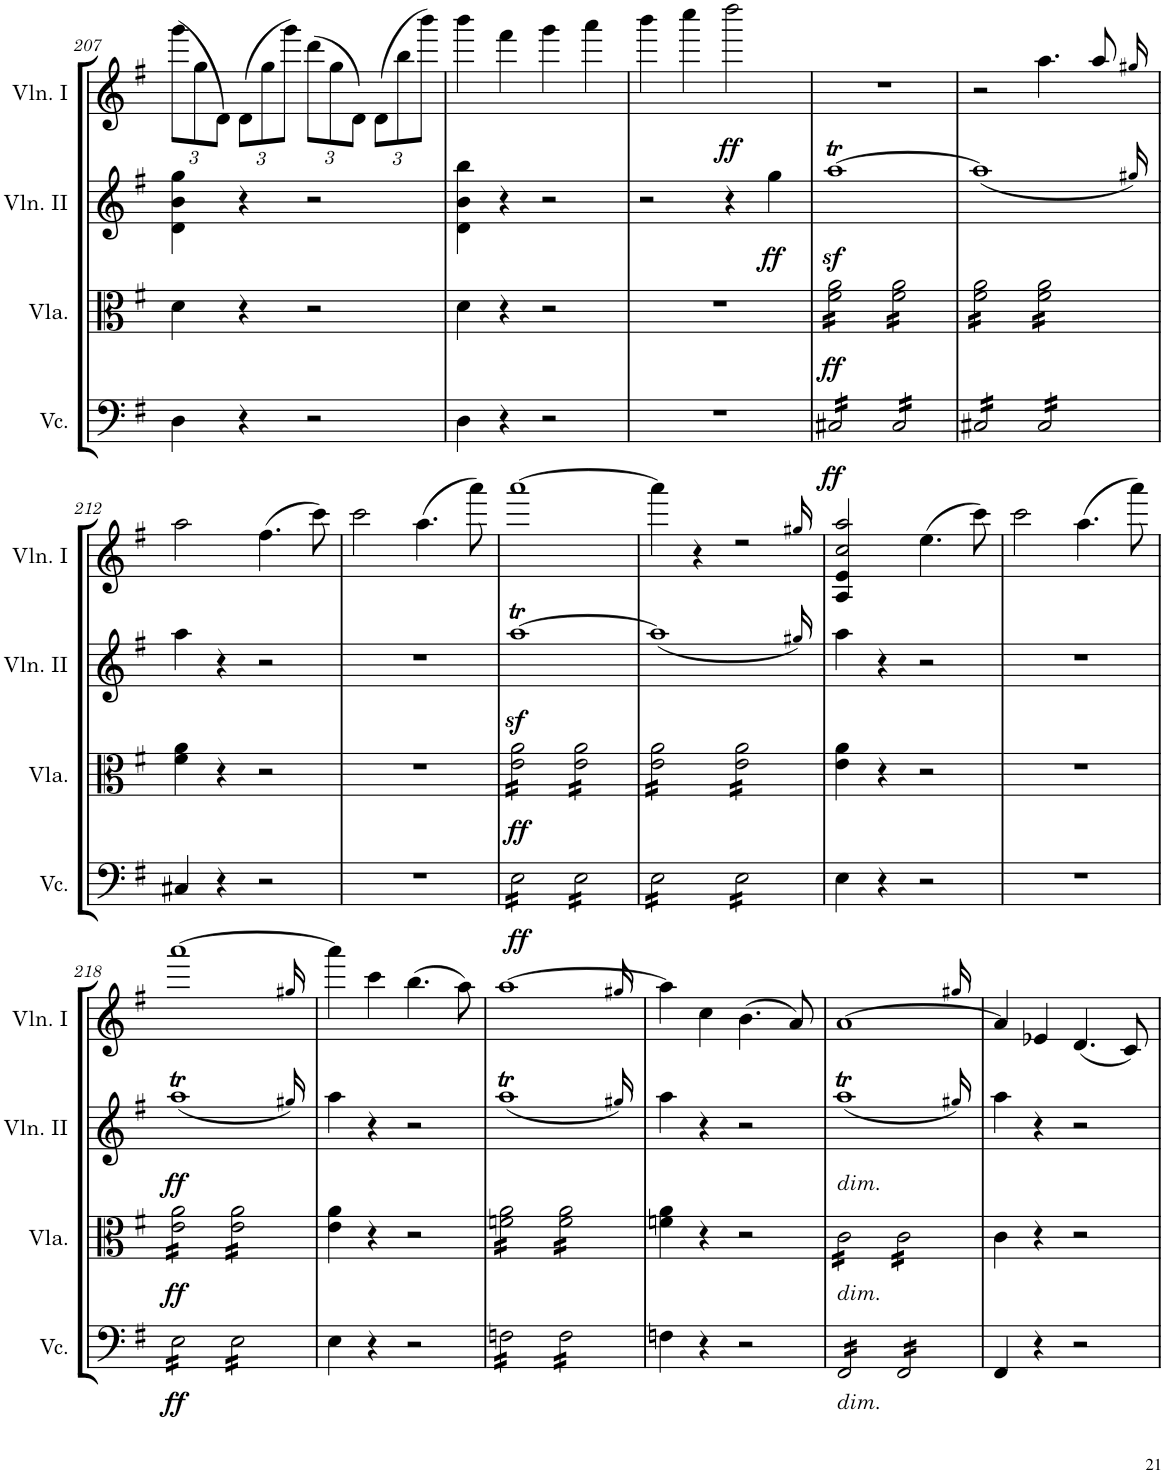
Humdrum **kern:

**kern	**dynam	**kern	**dynam	**kern	**dynam	**kern	**dynam
*part4	*part4	*part3	*part3	*part2	*part2	*part1	*part1
*staff4	*staff4	*staff3	*staff3	*staff2	*staff2	*staff1	*staff1
*I"Violoncellos	*	*I"Violas	*	*I"Violins II	*	*I"Violins I	*
*I'Vc.	*	*I'Vla.	*	*I'Vln. II	*	*I'Vln. I	*
!!LO:PB:g=z
*clefF4	*	*clefC3	*	*clefG2	*	*clefG2	*
*k[f#]	*	*k[f#]	*	*k[f#]	*	*k[f#]	*
*M4/4	*	*M4/4	*	*M4/4	*	*M4/4	*
*	*	*	*	*	*	*Xbrackettup	*
=207	=207	=207	=207	=207	=207	=207	=207
4D\	.	4d\	.	4d\ 4b\ 4gg\	.	(12ggg\L	.
.	.	.	.	.	.	12gg\	.
.	.	.	.	.	.	12d\J)	.
4r	.	4r	.	4r	.	(12d\L	.
.	.	.	.	.	.	12gg\	.
.	.	.	.	.	.	12ggg\J)	.
2r	.	2r	.	2r	.	(12ddd\L	.
.	.	.	.	.	.	12gg\	.
.	.	.	.	.	.	12d\J)	.
.	.	.	.	.	.	(12d\L	.
.	.	.	.	.	.	12bb\	.
.	.	.	.	.	.	12bbb\J)	.
=208	=208	=208	=208	=208	=208	=208	=208
4D\	.	4d\	.	4d\ 4b\ 4bb\	.	4bbb\	.
4r	.	4r	.	4r	.	4fff#\	.
2r	.	2r	.	2r	.	4ggg\	.
.	.	.	.	.	.	4aaa\	.
=209	=209	=209	=209	=209	=209	=209	=209
1r	.	1r	.	2r	.	4bbb\	.
.	.	.	.	.	.	4cccc\	.
!	!	!	!	!	!	!	!LO:DY:b
.	.	.	.	4r	.	2dddd\	ff
!	!	!	!	!	!LO:DY:b	!	!
.	.	.	.	4gg\	ff	.	.
=210	=210	=210	=210	=210	=210	=210	=210
!	!LO:DY:b	!	!LO:DY:b	!	!	!	!
*tremolo	*	*	*	*	*	*	*
*	*	*tremolo	*	*	*	*	*
16C#X/LL	ff	16f#\ 16a\LL	ff	[>1aaz<T	.	1r	.
16C#X/	.	16f#\ 16a\	.	.	.	.	.
16C#X/	.	16f#\ 16a\	.	.	.	.	.
16C#X/	.	16f#\ 16a\	.	.	.	.	.
16C#X/	.	16f#\ 16a\	.	.	.	.	.
16C#X/	.	16f#\ 16a\	.	.	.	.	.
16C#X/	.	16f#\ 16a\	.	.	.	.	.
16C#X/JJ	.	16f#\ 16a\JJ	.	.	.	.	.
16C#/LL	.	16f#\ 16a\LL	.	.	.	.	.
16C#/	.	16f#\ 16a\	.	.	.	.	.
16C#/	.	16f#\ 16a\	.	.	.	.	.
16C#/	.	16f#\ 16a\	.	.	.	.	.
16C#/	.	16f#\ 16a\	.	.	.	.	.
16C#/	.	16f#\ 16a\	.	.	.	.	.
16C#/	.	16f#\ 16a\	.	.	.	.	.
16C#/JJ	.	16f#\ 16a\JJ	.	.	.	.	.
=211	=211	=211	=211	=211	=211	=211	=211
*	*	*	*	*^	*	*^	*
16C#X/LL	.	16f#\ 16a\LL	.	(<1aa]	2...ryy	.	2r	2...ryy	.
16C#X/	.	16f#\ 16a\	.	.	.	.	.	.	.
16C#X/	.	16f#\ 16a\	.	.	.	.	.	.	.
16C#X/	.	16f#\ 16a\	.	.	.	.	.	.	.
16C#X/	.	16f#\ 16a\	.	.	.	.	.	.	.
16C#X/	.	16f#\ 16a\	.	.	.	.	.	.	.
16C#X/	.	16f#\ 16a\	.	.	.	.	.	.	.
16C#X/JJ	.	16f#\ 16a\JJ	.	.	.	.	.	.	.
16C#/LL	.	16f#\ 16a\LL	.	.	.	.	4.aa\	.	.
16C#/	.	16f#\ 16a\	.	.	.	.	.	.	.
16C#/	.	16f#\ 16a\	.	.	.	.	.	.	.
16C#/	.	16f#\ 16a\	.	.	.	.	.	.	.
16C#/	.	16f#\ 16a\	.	.	.	.	.	.	.
16C#/	.	16f#\ 16a\	.	.	.	.	.	.	.
16C#/	.	16f#\ 16a\	.	.	.	.	8aa/	.	.
16C#/JJ	.	16f#\ 16a\JJ	.	.	16gg#X!/)	.	.	16gg#X!/	.
*	*	*Xtremolo	*	*	*	*	*	*	*
*Xtremolo	*	*	*	*	*	*	*	*	*
*	*	*	*	*v	*v	*	*	*	*
*	*	*	*	*	*	*v	*v	*
!!LO:LB:g=z
=212	=212	=212	=212	=212	=212	=212	=212
4C#X/	.	4f#\ 4a\	.	4aa\	.	2aa\	.
4r	.	4r	.	4r	.	.	.
2r	.	2r	.	2r	.	(4.ff#\	.
.	.	.	.	.	.	8ccc\)	.
=213	=213	=213	=213	=213	=213	=213	=213
1r	.	1r	.	1r	.	2ccc\	.
.	.	.	.	.	.	(4.aa\	.
.	.	.	.	.	.	8aaa\)	.
=214	=214	=214	=214	=214	=214	=214	=214
!	!LO:DY:b	!	!LO:DY:b	!	!	!	!
*tremolo	*	*	*	*	*	*	*
*	*	*tremolo	*	*	*	*	*
16E\LL	ff	16e\ 16a\LL	ff	[>1aaz<T	.	[1aaa	.
16E\	.	16e\ 16a\	.	.	.	.	.
16E\	.	16e\ 16a\	.	.	.	.	.
16E\	.	16e\ 16a\	.	.	.	.	.
16E\	.	16e\ 16a\	.	.	.	.	.
16E\	.	16e\ 16a\	.	.	.	.	.
16E\	.	16e\ 16a\	.	.	.	.	.
16E\JJ	.	16e\ 16a\JJ	.	.	.	.	.
16E\LL	.	16e\ 16a\LL	.	.	.	.	.
16E\	.	16e\ 16a\	.	.	.	.	.
16E\	.	16e\ 16a\	.	.	.	.	.
16E\	.	16e\ 16a\	.	.	.	.	.
16E\	.	16e\ 16a\	.	.	.	.	.
16E\	.	16e\ 16a\	.	.	.	.	.
16E\	.	16e\ 16a\	.	.	.	.	.
16E\JJ	.	16e\ 16a\JJ	.	.	.	.	.
=215	=215	=215	=215	=215	=215	=215	=215
*	*	*	*	*^	*	*^	*
16E\LL	.	16e\ 16a\LL	.	(<1aa]	2...ryy	.	4aaa\]	2...ryy	.
16E\	.	16e\ 16a\	.	.	.	.	.	.	.
16E\	.	16e\ 16a\	.	.	.	.	.	.	.
16E\	.	16e\ 16a\	.	.	.	.	.	.	.
16E\	.	16e\ 16a\	.	.	.	.	4r	.	.
16E\	.	16e\ 16a\	.	.	.	.	.	.	.
16E\	.	16e\ 16a\	.	.	.	.	.	.	.
16E\JJ	.	16e\ 16a\JJ	.	.	.	.	.	.	.
16E\LL	.	16e\ 16a\LL	.	.	.	.	2r	.	.
16E\	.	16e\ 16a\	.	.	.	.	.	.	.
16E\	.	16e\ 16a\	.	.	.	.	.	.	.
16E\	.	16e\ 16a\	.	.	.	.	.	.	.
16E\	.	16e\ 16a\	.	.	.	.	.	.	.
16E\	.	16e\ 16a\	.	.	.	.	.	.	.
16E\	.	16e\ 16a\	.	.	.	.	.	.	.
16E\JJ	.	16e\ 16a\JJ	.	.	16gg#X!/)	.	.	16gg#X!/	.
*	*	*Xtremolo	*	*	*	*	*	*	*
*Xtremolo	*	*	*	*	*	*	*	*	*
=216	=216	=216	=216	=216	=216	=216	=216	=216	=216
!	!	!	!	!	!	!	!LO:N:n=1:head=solid	!	!
!	!	!	!	!	!	!	!LO:N:n=2:head=solid	!	!
*	*	*	*	*v	*v	*	*	*	*
*	*	*	*	*	*	*v	*v	*
4E\	.	4e\ 4a\	.	4aa\	.	2A/ 2e/ 2cc/ 2aa/	.
4r	.	4r	.	4r	.	.	.
2r	.	2r	.	2r	.	(4.ee\	.
.	.	.	.	.	.	8ccc\)	.
=217	=217	=217	=217	=217	=217	=217	=217
1r	.	1r	.	1r	.	2ccc\	.
.	.	.	.	.	.	(4.aa\	.
.	.	.	.	.	.	8aaa\)	.
!!LO:LB:g=z
=218	=218	=218	=218	=218	=218	=218	=218
*	*	*	*	*^	*	*^	*
!	!LO:DY:b	!	!LO:DY:b	!	!	!LO:DY:b	!	!	!
*tremolo	*	*	*	*	*	*	*	*	*
*	*	*tremolo	*	*	*	*	*	*	*
16E\LL	ff	16e\ 16a\LL	ff	(<1aaT	2...ryy	ff	[1aaa	2...ryy	.
16E\	.	16e\ 16a\	.	.	.	.	.	.	.
16E\	.	16e\ 16a\	.	.	.	.	.	.	.
16E\	.	16e\ 16a\	.	.	.	.	.	.	.
16E\	.	16e\ 16a\	.	.	.	.	.	.	.
16E\	.	16e\ 16a\	.	.	.	.	.	.	.
16E\	.	16e\ 16a\	.	.	.	.	.	.	.
16E\JJ	.	16e\ 16a\JJ	.	.	.	.	.	.	.
16E\LL	.	16e\ 16a\LL	.	.	.	.	.	.	.
16E\	.	16e\ 16a\	.	.	.	.	.	.	.
16E\	.	16e\ 16a\	.	.	.	.	.	.	.
16E\	.	16e\ 16a\	.	.	.	.	.	.	.
16E\	.	16e\ 16a\	.	.	.	.	.	.	.
16E\	.	16e\ 16a\	.	.	.	.	.	.	.
16E\	.	16e\ 16a\	.	.	.	.	.	.	.
16E\JJ	.	16e\ 16a\JJ	.	.	16gg#X!/)	.	.	16gg#X!/	.
*	*	*Xtremolo	*	*	*	*	*	*	*
*Xtremolo	*	*	*	*	*	*	*	*	*
*	*	*	*	*v	*v	*	*	*	*
*	*	*	*	*	*	*v	*v	*
=219	=219	=219	=219	=219	=219	=219	=219
4E\	.	4e\ 4a\	.	4aa\	.	4aaa\]	.
4r	.	4r	.	4r	.	4ccc\	.
2r	.	2r	.	2r	.	(4.bb\	.
.	.	.	.	.	.	8aa\)	.
=220	=220	=220	=220	=220	=220	=220	=220
*	*	*	*	*^	*	*^	*
*tremolo	*	*	*	*	*	*	*	*	*
*	*	*tremolo	*	*	*	*	*	*	*
16Fn\LL	.	16fn\ 16a\LL	.	(<1aaT	2...ryy	.	[1aa	2...ryy	.
16Fn\	.	16fn\ 16a\	.	.	.	.	.	.	.
16Fn\	.	16fn\ 16a\	.	.	.	.	.	.	.
16Fn\	.	16fn\ 16a\	.	.	.	.	.	.	.
16Fn\	.	16fn\ 16a\	.	.	.	.	.	.	.
16Fn\	.	16fn\ 16a\	.	.	.	.	.	.	.
16Fn\	.	16fn\ 16a\	.	.	.	.	.	.	.
16Fn\JJ	.	16fn\ 16a\JJ	.	.	.	.	.	.	.
16F\LL	.	16f\ 16a\LL	.	.	.	.	.	.	.
16F\	.	16f\ 16a\	.	.	.	.	.	.	.
16F\	.	16f\ 16a\	.	.	.	.	.	.	.
16F\	.	16f\ 16a\	.	.	.	.	.	.	.
16F\	.	16f\ 16a\	.	.	.	.	.	.	.
16F\	.	16f\ 16a\	.	.	.	.	.	.	.
16F\	.	16f\ 16a\	.	.	.	.	.	.	.
16F\JJ	.	16f\ 16a\JJ	.	.	16gg#X!/)	.	.	16gg#X!/	.
*	*	*Xtremolo	*	*	*	*	*	*	*
*Xtremolo	*	*	*	*	*	*	*	*	*
*	*	*	*	*v	*v	*	*	*	*
*	*	*	*	*	*	*v	*v	*
=221	=221	=221	=221	=221	=221	=221	=221
4Fn\	.	4fn\ 4a\	.	4aa\	.	4aa\]	.
4r	.	4r	.	4r	.	4cc\	.
2r	.	2r	.	2r	.	(4.b\	.
.	.	.	.	.	.	8a/)	.
=222	=222	=222	=222	=222	=222	=222	=222
*	*	*	*	*^	*	*^	*
!	!	!	!	!LO:TX:b:i:t=dim.	!	!	!	!	!
!	!	!LO:TX:b:i:t=dim.	!	!	!	!	!	!	!
!LO:TX:b:i:t=dim.	!	!	!	!	!	!	!	!	!
*tremolo	*	*	*	*	*	*	*	*	*
*	*	*tremolo	*	*	*	*	*	*	*
16FF#/LL	.	16c\LL	.	(<1aaT	2...ryy	.	[1a	2...ryy	.
16FF#/	.	16c\	.	.	.	.	.	.	.
16FF#/	.	16c\	.	.	.	.	.	.	.
16FF#/	.	16c\	.	.	.	.	.	.	.
16FF#/	.	16c\	.	.	.	.	.	.	.
16FF#/	.	16c\	.	.	.	.	.	.	.
16FF#/	.	16c\	.	.	.	.	.	.	.
16FF#/JJ	.	16c\JJ	.	.	.	.	.	.	.
16FF#/LL	.	16c\LL	.	.	.	.	.	.	.
16FF#/	.	16c\	.	.	.	.	.	.	.
16FF#/	.	16c\	.	.	.	.	.	.	.
16FF#/	.	16c\	.	.	.	.	.	.	.
16FF#/	.	16c\	.	.	.	.	.	.	.
16FF#/	.	16c\	.	.	.	.	.	.	.
16FF#/	.	16c\	.	.	.	.	.	.	.
16FF#/JJ	.	16c\JJ	.	.	16gg#X!/)	.	.	16gg#X!/	.
*	*	*Xtremolo	*	*	*	*	*	*	*
*Xtremolo	*	*	*	*	*	*	*	*	*
*	*	*	*	*v	*v	*	*	*	*
*	*	*	*	*	*	*v	*v	*
=223	=223	=223	=223	=223	=223	=223	=223
4FF#/	.	4c\	.	4aa\	.	4a/]	.
4r	.	4r	.	4r	.	4e-X/	.
2r	.	2r	.	2r	.	(4.d/	.
.	.	.	.	.	.	8c/)	.
=	=	=	=	=	=	=	=
*-	*-	*-	*-	*-	*-	*-	*-
